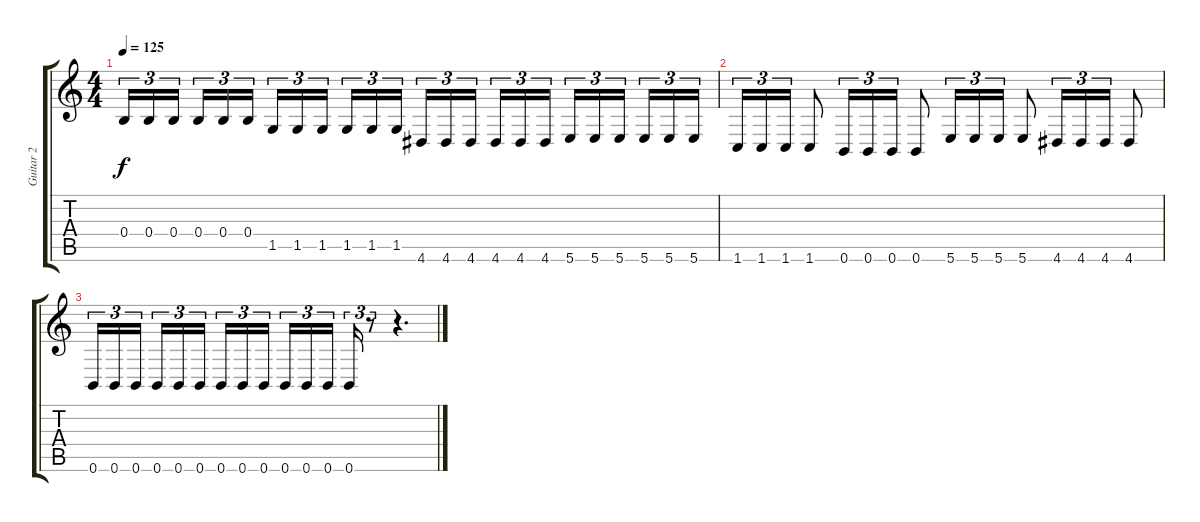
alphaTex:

\track ("Guitar 2" "Guitar 2") {instrument distortionguitar}
\staff {score tabs}
\tuning (Db4 Ab3 E3 B2 Gb2 B1) {hide}
\ts (4 4)
\tempo 125
\clef g2
\ks c
0.4.16{tu (3 2) dy f} 0.4.16{tu (3 2)} 0.4.16{tu (3 2) beam splitsecondary} 0.4.16{tu (3 2)} 0.4.16{tu (3 2)} 0.4.16{tu (3 2)} 1.5.16{tu (3 2)} 1.5.16{tu (3 2)} 1.5.16{tu (3 2) beam splitsecondary} 1.5.16{tu (3 2)} 1.5.16{tu (3 2)} 1.5.16{tu (3 2)} 4.6.16{tu (3 2)} 4.6.16{tu (3 2)} 4.6.16{tu (3 2) beam splitsecondary} 4.6.16{tu (3 2)} 4.6.16{tu (3 2)} 4.6.16{tu (3 2)} 5.6.16{tu (3 2)} 5.6.16{tu (3 2)} 5.6.16{tu (3 2) beam splitsecondary} 5.6.16{tu (3 2)} 5.6.16{tu (3 2)} 5.6.16{tu (3 2)} |
1.6.16{tu (3 2)} 1.6.16{tu (3 2)} 1.6.16{tu (3 2)} 1.6.8 0.6.16{tu (3 2)} 0.6.16{tu (3 2)} 0.6.16{tu (3 2)} 0.6.8 5.6.16{tu (3 2)} 5.6.16{tu (3 2)} 5.6.16{tu (3 2)} 5.6.8 4.6.16{tu (3 2)} 4.6.16{tu (3 2)} 4.6.16{tu (3 2)} 4.6.8 |
0.6.16{tu (3 2)} 0.6.16{tu (3 2)} 0.6.16{tu (3 2) beam splitsecondary} 0.6.16{tu (3 2)} 0.6.16{tu (3 2)} 0.6.16{tu (3 2)} 0.6.16{tu (3 2)} 0.6.16{tu (3 2)} 0.6.16{tu (3 2) beam splitsecondary} 0.6.16{tu (3 2)} 0.6.16{tu (3 2)} 0.6.16{tu (3 2)} 0.6.16{tu (3 2)} r.8{tu (3 2)} r.4{d}
